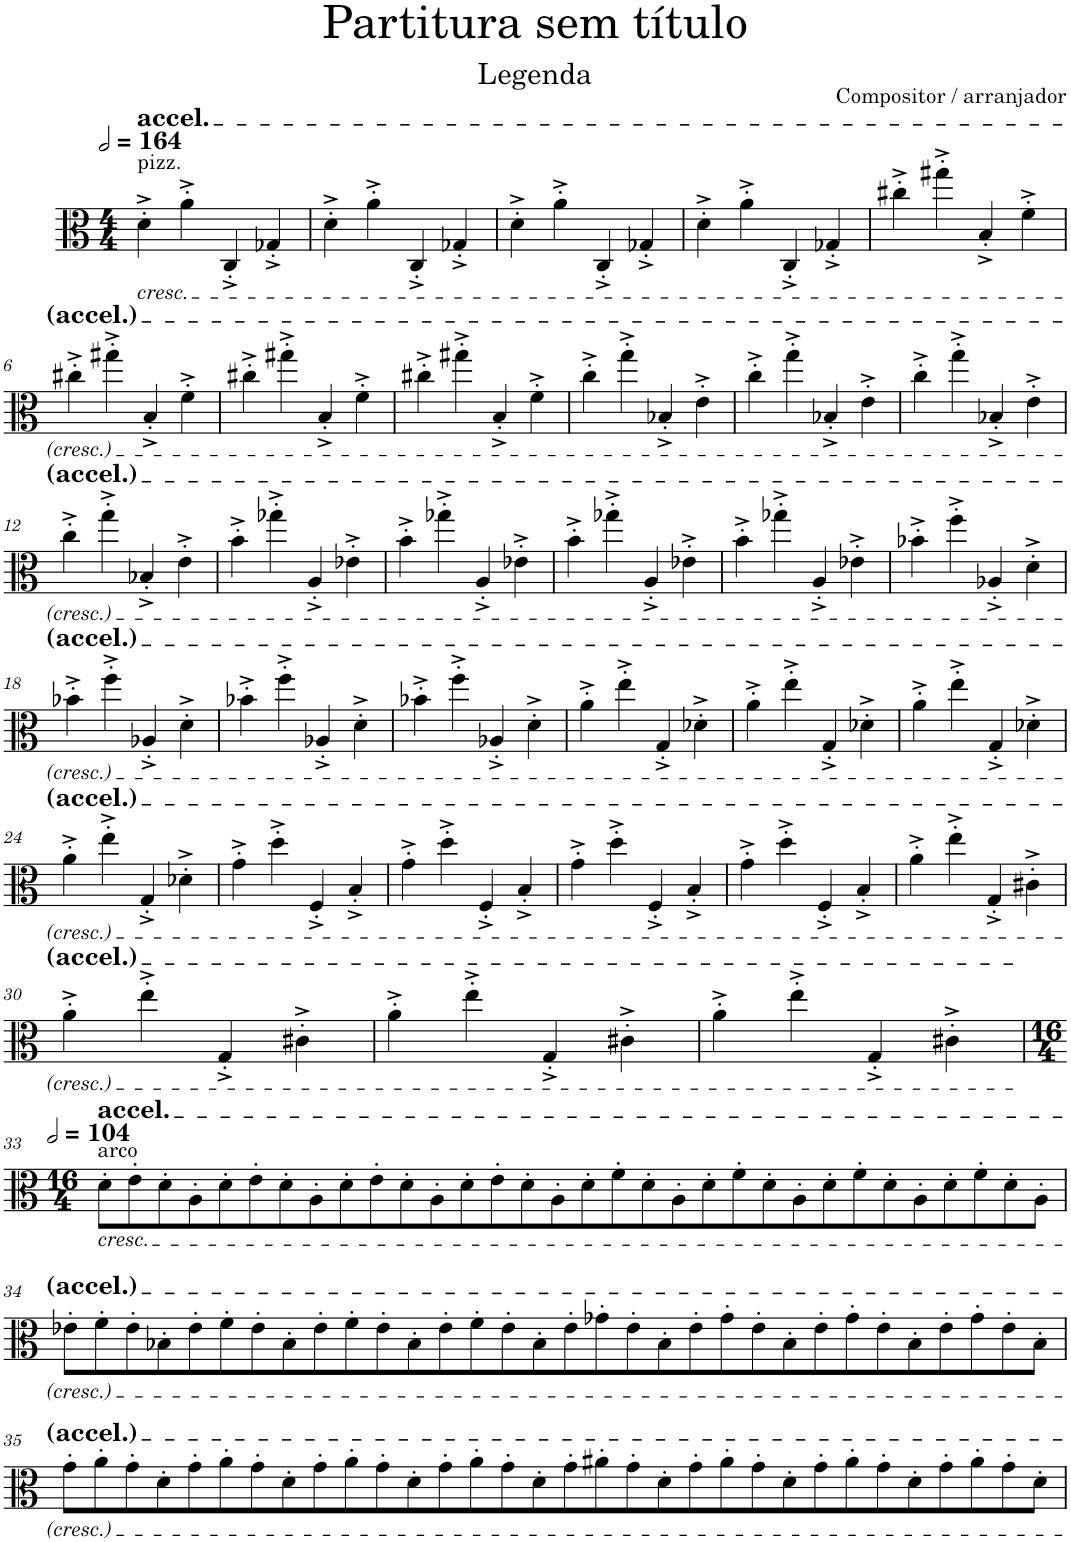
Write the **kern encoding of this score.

**kern
*part1
*staff1
*I"Viola
*I'Vla.
*clefC3
*k[]
*M4/4
*MM328
=1
!LO:TX:a:t=pizz.
!LO:TX:a:t=accel.
!LO:TX:b:i:t=cresc.
4d'^\
4a'^\
4C'^/
4G-X'^/
=2
4d'^\
4a'^\
4C'^/
4G-X'^/
=3
4d'^\
4a'^\
4C'^/
4G-X'^/
=4
4d'^\
4a'^\
4C'^/
4G-X'^/
=5
4cc#X'^\
4gg#X'^\
4B'^/
4f'^\
!!LO:LB:g=z
=6
4cc#X'^\
4gg#X'^\
4B'^/
4f'^\
=7
4cc#X'^\
4gg#X'^\
4B'^/
4f'^\
=8
4cc#X'^\
4gg#X'^\
4B'^/
4f'^\
=9
4cc'^\
4gg'^\
4B-X'^/
4e'^\
=10
4cc'^\
4gg'^\
4B-X'^/
4e'^\
=11
4cc'^\
4gg'^\
4B-X'^/
4e'^\
!!LO:LB:g=z
=12
4cc'^\
4gg'^\
4B-X'^/
4e'^\
=13
4b'^\
4gg-X'^\
4A'^/
4e-X'^\
=14
4b'^\
4gg-X'^\
4A'^/
4e-X'^\
=15
4b'^\
4gg-X'^\
4A'^/
4e-X'^\
=16
4b'^\
4gg-X'^\
4A'^/
4e-X'^\
=17
4b-X'^\
4ff'^\
4A-X'^/
4d'^\
!!LO:LB:g=z
=18
4b-X'^\
4ff'^\
4A-X'^/
4d'^\
=19
4b-X'^\
4ff'^\
4A-X'^/
4d'^\
=20
4b-X'^\
4ff'^\
4A-X'^/
4d'^\
=21
4a'^\
4ee'^\
4G'^/
4d-X'^\
=22
4a'^\
4ee'^\
4G'^/
4d-X'^\
=23
4a'^\
4ee'^\
4G'^/
4d-X'^\
!!LO:LB:g=z
=24
4a'^\
4ee'^\
4G'^/
4d-X'^\
=25
4g'^\
4dd'^\
4F'^/
4B'^/
=26
4g'^\
4dd'^\
4F'^/
4B'^/
=27
4g'^\
4dd'^\
4F'^/
4B'^/
=28
4g'^\
4dd'^\
4F'^/
4B'^/
=29
4a'^\
4ee'^\
4G'^/
4c#X'^\
!!LO:LB:g=z
=30
4a'^\
4ee'^\
4G'^/
4c#X'^\
=31
4a'^\
4ee'^\
4G'^/
4c#X'^\
=32
4a'^\
4ee'^\
4G'^/
4c#X'^\
!!LO:LB:g=z
=33
*M16/4
*MM208
!LO:TX:a:t=arco
!LO:TX:a:t=accel.
!LO:TX:b:i:t=cresc.
8d'\L
8e'\
8d'\
8A'\
8d'\
8e'\
8d'\
8A'\
8d'\
8e'\
8d'\
8A'\
8d'\
8e'\
8d'\
8A'\
8d'\
8f'\
8d'\
8A'\
8d'\
8f'\
8d'\
8A'\
8d'\
8f'\
8d'\
8A'\
8d'\
8f'\
8d'\
8A'\J
!!LO:LB:g=z
=34
8e-X'\L
8f'\
8e-'\
8B-X'\
8e-'\
8f'\
8e-'\
8B-'\
8e-'\
8f'\
8e-'\
8B-'\
8e-'\
8f'\
8e-'\
8B-'\
8e-'\
8g-X'\
8e-'\
8B-'\
8e-'\
8g-'\
8e-'\
8B-'\
8e-'\
8g-'\
8e-'\
8B-'\
8e-'\
8g-'\
8e-'\
8B-'\J
!!LO:LB:g=z
=35
8g'\L
8a'\
8g'\
8d'\
8g'\
8a'\
8g'\
8d'\
8g'\
8a'\
8g'\
8d'\
8g'\
8a'\
8g'\
8d'\
8g'\
8a#X'\
8g'\
8d'\
8g'\
8a#'\
8g'\
8d'\
8g'\
8a#'\
8g'\
8d'\
8g'\
8a#'\
8g'\
8d'\J
=
*-
